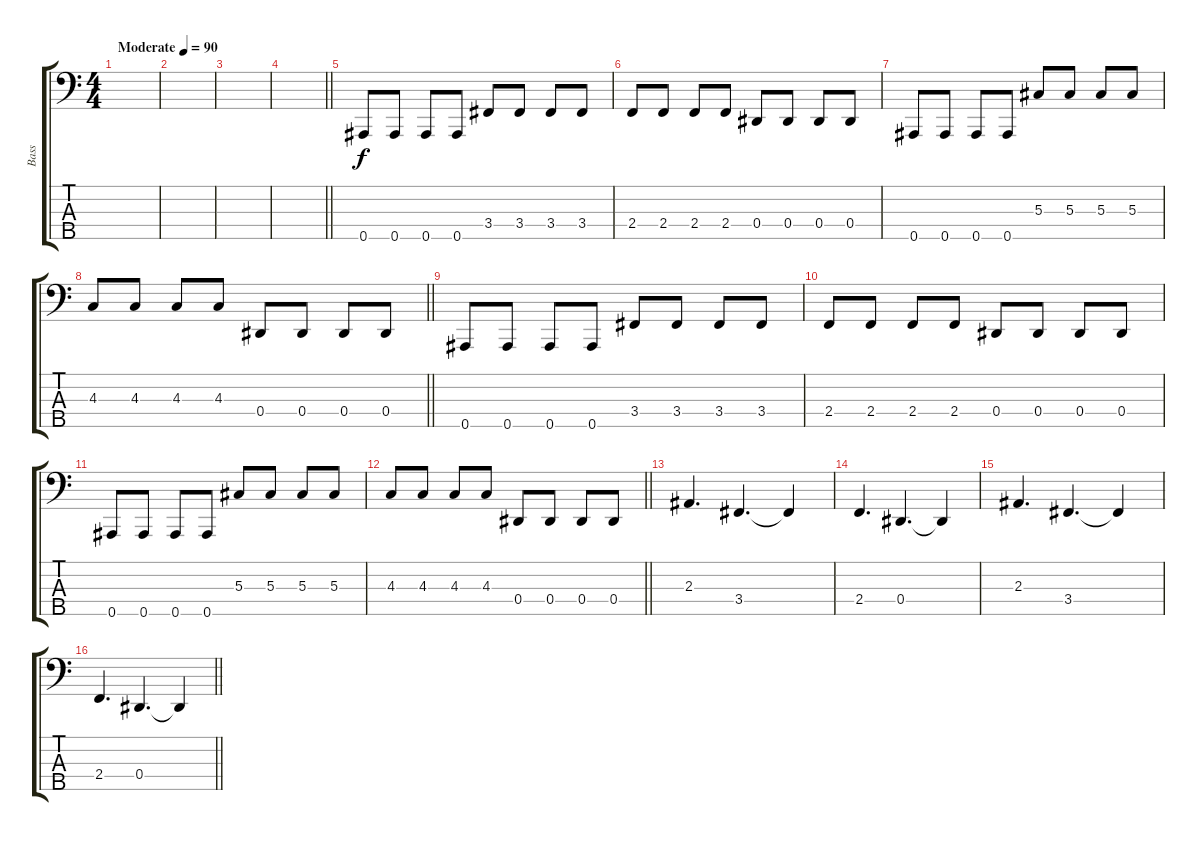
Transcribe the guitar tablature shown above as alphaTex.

\track ("Bass" "Bass") {instrument electricbassfinger}
\staff {score tabs}
\tuning (Gb2 Db2 Ab1 Eb1 Bb0) {hide}
\ts (4 4)
\tempo (90 "Moderate")
\clef f4
\ks c
|
|
|
\barLineRight lightlight
|
\section ("" "")
0.5.8 0.5.8 0.5.8 0.5.8 3.4.8 3.4.8 3.4.8 3.4.8 |
2.4.8 2.4.8 2.4.8 2.4.8 0.4.8 0.4.8 0.4.8 0.4.8 |
0.5.8 0.5.8 0.5.8 0.5.8 5.3.8 5.3.8 5.3.8 5.3.8 |
\barLineRight lightlight
4.3.8 4.3.8 4.3.8 4.3.8 0.4.8 0.4.8 0.4.8 0.4.8 |
\section ("" "")
0.5.8 0.5.8 0.5.8 0.5.8 3.4.8 3.4.8 3.4.8 3.4.8 |
2.4.8 2.4.8 2.4.8 2.4.8 0.4.8 0.4.8 0.4.8 0.4.8 |
0.5.8 0.5.8 0.5.8 0.5.8 5.3.8 5.3.8 5.3.8 5.3.8 |
\barLineRight lightlight
4.3.8 4.3.8 4.3.8 4.3.8 0.4.8 0.4.8 0.4.8 0.4.8 |
\section ("" "")
2.3.4{d} 3.4.4{d} 3.4{t}.4 |
2.4.4{d} 0.4.4{d} 0.4{t}.4 |
2.3.4{d} 3.4.4{d} 3.4{t}.4 |
\barLineRight lightlight
2.4.4{d} 0.4.4{d} 0.4{t}.4
